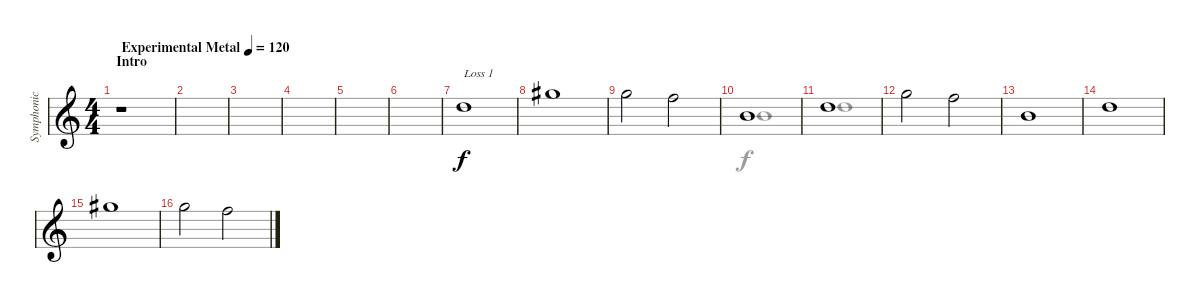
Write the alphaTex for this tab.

\track ("Symphonic" "Symphonic") {instrument synthstrings1}
\staff {score}
\tuning (E4 B3 G3 D3 A2 E2) {hide}
\voice
\ts (4 4)
\section ("" "Intro")
\tempo (120 "Experimental Metal")
\clef g2
\ks c
r.1{dy f volume 0 instrument synthstrings1} |
|
|
|
|
|
19.3.1{txt "Loss 1" volume 7} |
21.2.1 |
20.2.2 18.2.2 |
16.3.1 |
19.3.1 |
20.2.2 18.2.2 |
16.3.1 |
19.3.1 |
21.2.1 |
20.2.2 18.2.2
\voice
\clef g2
\ottava regular
\simile none
\ks c
|
|
|
|
|
|
|
|
|
16.3.1 |
19.3.1 |
|
|
|
|
